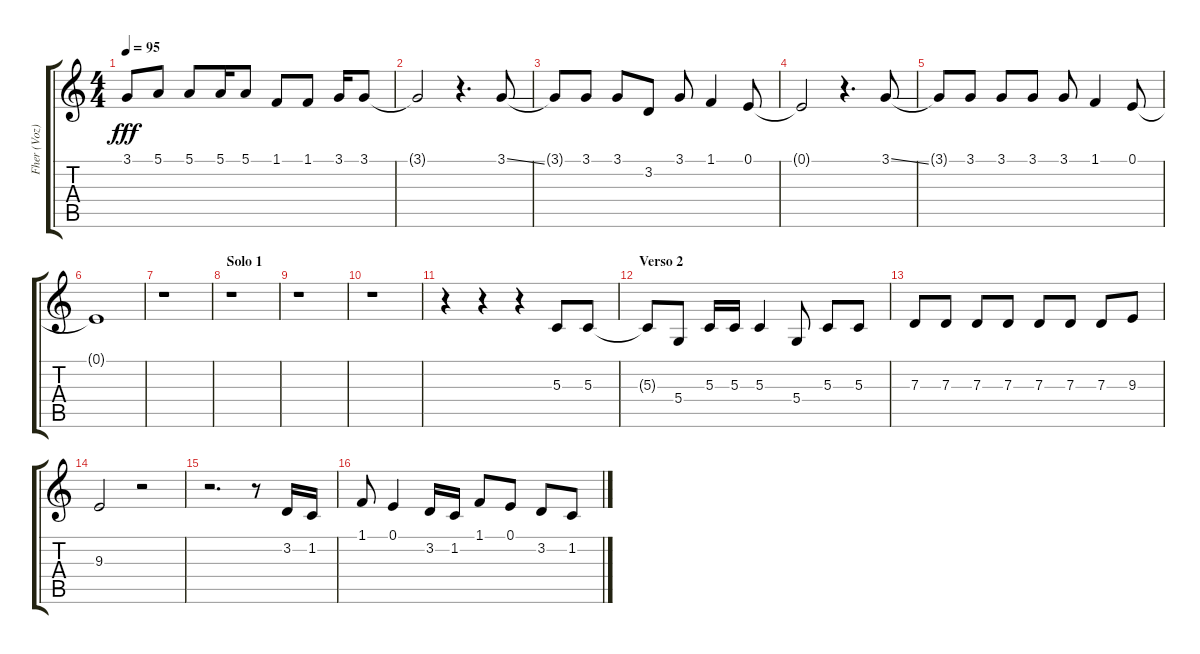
\track ("Fher (Voz)" "Fher (Voz)") {instrument violin}
\staff {score tabs}
\tuning (E4 B3 G3 D3 A2 E2) {hide}
\ts (4 4)
\tempo 95
\clef g2
\ks c
3.1{t}.8{dy fff} 5.1.8 5.1.8 5.1.16 5.1.8 1.1.8 1.1.8 3.1.16 3.1.8 |
3.1{t}.2 r.4{d} 3.1{ss}.8 |
3.1{t}.8 3.1.8 3.1.8 3.2.8 3.1.8 1.1.4 0.1.8 |
0.1{t}.2 r.4{d} 3.1{ss}.8 |
3.1{t}.8 3.1.8 3.1.8 3.1.8 3.1.8 1.1.4 0.1.8 |
0.1{t}.1 |
r.1 |
\section ("" "Solo 1")
r.1 |
r.1 |
r.1 |
r.4 r.4 r.4 5.3.8 5.3.8 |
\section ("" "Verso 2")
5.3{t}.8 5.4.8 5.3.16 5.3.16 5.3.4 5.4.8 5.3.8 5.3.8 |
7.3.8 7.3.8 7.3.8 7.3.8 7.3.8 7.3.8 7.3.8 9.3.8 |
9.3.2 r.2 |
r.2{d} r.8 3.2.16 1.2.16 |
1.1.8 0.1.4 3.2.16 1.2.16 1.1.8 0.1.8 3.2.8 1.2.8
